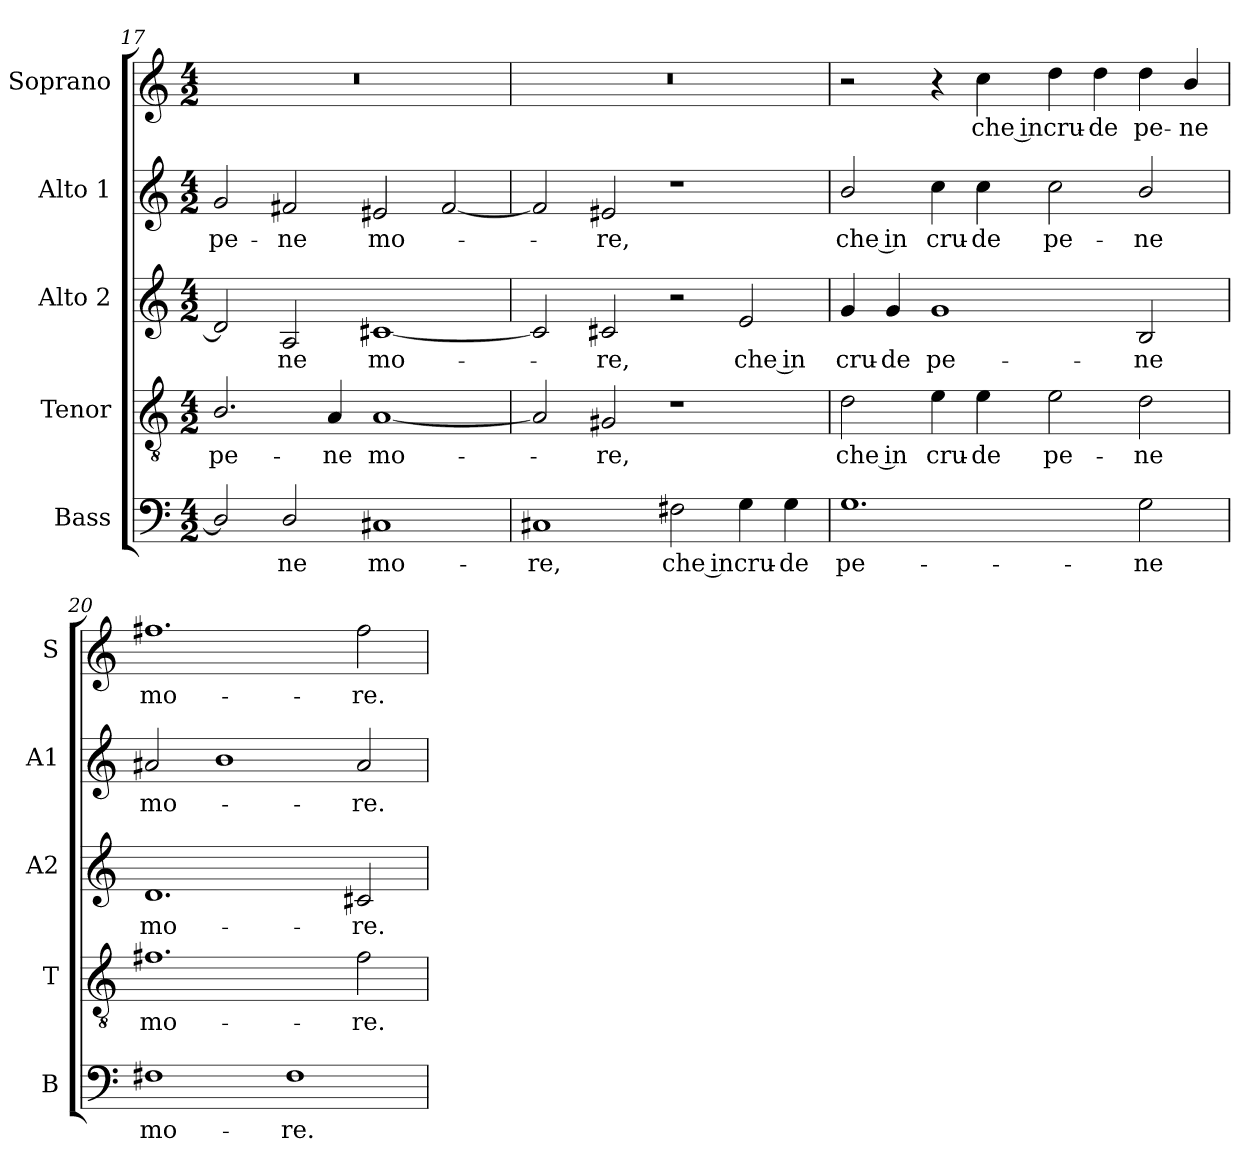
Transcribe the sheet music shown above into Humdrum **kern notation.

**kern	**text	**kern	**text	**kern	**text	**kern	**text	**kern	**text
*part5	*part5	*part4	*part4	*part3	*part3	*part2	*part2	*part1	*part1
*staff5	*staff5	*staff4	*staff4	*staff3	*staff3	*staff2	*staff2	*staff1	*staff1
*I"Bass	*	*I"Tenor	*	*I"Alto 2	*	*I"Alto 1	*	*I"Soprano	*
*I'B	*	*I'T	*	*I'A2	*	*I'A1	*	*I'S	*
!!LO:LB:g=z
*clefF4	*	*clefGv2	*	*clefG2	*	*clefG2	*	*clefG2	*
*	*	*ITrd7c12	*	*	*	*	*	*	*
*k[]	*	*k[]	*	*k[]	*	*k[]	*	*k[]	*
*C:	*	*C:	*	*C:	*	*C:	*	*C:	*
*M4/2	*	*M4/2	*	*M4/2	*	*M4/2	*	*M4/2	*
=17	=17	=17	=17	=17	=17	=17	=17	=17	=17
!	!	!	!LO:LY:b:color=#000000	!	!	!	!	!	!
!	!	!	!	!	!	!	!LO:LY:b:color=#000000	!LO:N:vis=1	!
2Di/]	.	2.BBi/	pe-	2di/]	.	2gi/	pe-	0r	.
!	!LO:LY:b:color=#000000	!	!	!	!	!	!	!	!
!	!	!	!	!	!LO:LY:b:color=#000000	!	!	!	!
!	!	!	!	!	!	!	!LO:LY:b:color=#000000	!	!
2Di/	-ne	.	.	2Ai/	-ne	2f#Xi/	-ne	.	.
!	!	!	!LO:LY:b:color=#000000	!	!	!	!	!	!
.	.	4AAi/	-ne	.	.	.	.	.	.
!	!LO:LY:b:color=#000000	!	!	!	!	!	!	!	!
!	!	!	!LO:LY:b:color=#000000	!	!	!	!	!	!
!	!	!	!	!	!LO:LY:b:color=#000000	!	!	!	!
!	!	!	!	!	!	!	!LO:LY:b:color=#000000	!	!
1C#Xi	mo-	[1AAi	mo-	[1c#Xi	mo-	2e#Xi/	mo-	.	.
.	.	.	.	.	.	[2f#i/	.	.	.
=18	=18	=18	=18	=18	=18	=18	=18	=18	=18
!	!LO:LY:b:color=#000000	!	!	!	!	!	!	!LO:N:vis=1	!
1C#Xi	-re,	2AAi/]	.	2c#i/]	.	2f#i/]	.	0r	.
!	!	!	!LO:LY:b:color=#000000	!	!	!	!	!	!
!	!	!	!	!	!LO:LY:b:color=#000000	!	!	!	!
!	!	!	!	!	!	!	!LO:LY:b:color=#000000	!	!
.	.	2GG#Xi/	-re,	2c#Xi/	-re,	2e#Xi/	-re,	.	.
!	!LO:LY:b:color=#000000	!	!	!	!	!	!	!	!
2F#Xi\	che in	1r	.	2r	.	1r	.	.	.
!	!LO:LY:b:color=#000000	!	!	!	!	!	!	!	!
!	!	!	!	!	!LO:LY:b:color=#000000	!	!	!	!
4Gi\	cru-	.	.	2ei/	che in	.	.	.	.
!	!LO:LY:b:color=#000000	!	!	!	!	!	!	!	!
4Gi\	-de	.	.	.	.	.	.	.	.
=19	=19	=19	=19	=19	=19	=19	=19	=19	=19
!	!LO:LY:b:color=#000000	!	!	!	!	!	!	!	!
!	!	!	!LO:LY:b:color=#000000	!	!	!	!	!	!
!	!	!	!	!	!LO:LY:b:color=#000000	!	!	!	!
!	!	!	!	!	!	!	!LO:LY:b:color=#000000	!	!
1.Gi	pe-	2Di\	che in	4gi/	cru-	2bi/	che in	2r	.
!	!	!	!	!	!LO:LY:b:color=#000000	!	!	!	!
.	.	.	.	4gi/	-de	.	.	.	.
!	!	!	!LO:LY:b:color=#000000	!	!	!	!	!	!
!	!	!	!	!	!LO:LY:b:color=#000000	!	!	!	!
!	!	!	!	!	!	!	!LO:LY:b:color=#000000	!	!
.	.	4Ei\	cru-	1gi	pe-	4cci\	cru-	4r	.
!	!	!	!LO:LY:b:color=#000000	!	!	!	!	!	!
!	!	!	!	!	!	!	!LO:LY:b:color=#000000	!	!
!	!	!	!	!	!	!	!	!	!LO:LY:b:color=#000000
.	.	4Ei\	-de	.	.	4cci\	-de	4cci\	che in
!	!	!	!LO:LY:b:color=#000000	!	!	!	!	!	!
!	!	!	!	!	!	!	!LO:LY:b:color=#000000	!	!
!	!	!	!	!	!	!	!	!	!LO:LY:b:color=#000000
.	.	2Ei\	pe-	.	.	2cci\	pe-	4ddi\	cru-
!	!	!	!	!	!	!	!	!	!LO:LY:b:color=#000000
.	.	.	.	.	.	.	.	4ddi\	-de
!	!LO:LY:b:color=#000000	!	!	!	!	!	!	!	!
!	!	!	!LO:LY:b:color=#000000	!	!	!	!	!	!
!	!	!	!	!	!LO:LY:b:color=#000000	!	!	!	!
!	!	!	!	!	!	!	!LO:LY:b:color=#000000	!	!
!	!	!	!	!	!	!	!	!	!LO:LY:b:color=#000000
2Gi\	-ne	2Di\	-ne	2Bi/	-ne	2bi/	-ne	4ddi\	pe-
!	!	!	!	!	!	!	!	!	!LO:LY:b:color=#000000
.	.	.	.	.	.	.	.	4bi/	-ne
=20	=20	=20	=20	=20	=20	=20	=20	=20	=20
!	!LO:LY:b:color=#000000	!	!	!	!	!	!	!	!
!	!	!	!LO:LY:b:color=#000000	!	!	!	!	!	!
!	!	!	!	!	!LO:LY:b:color=#000000	!	!	!	!
!	!	!	!	!	!	!	!LO:LY:b:color=#000000	!	!
!	!	!	!	!	!	!	!	!	!LO:LY:b:color=#000000
1F#Xi	mo-	1.F#Xi	mo-	1.di	mo-	2a#Xi/	mo-	1.ff#Xi	mo-
.	.	.	.	.	.	1bi	.	.	.
!	!LO:LY:b:color=#000000	!	!	!	!	!	!	!	!
1F#i	-re.	.	.	.	.	.	.	.	.
!	!	!	!LO:LY:b:color=#000000	!	!	!	!	!	!
!	!	!	!	!	!LO:LY:b:color=#000000	!	!	!	!
!	!	!	!	!	!	!	!LO:LY:b:color=#000000	!	!
!	!	!	!	!	!	!	!	!	!LO:LY:b:color=#000000
.	.	2F#i\	-re.	2c#Xi/	-re.	2a#i/	-re.	2ff#i\	-re.
=	=	=	=	=	=	=	=	=	=
*-	*-	*-	*-	*-	*-	*-	*-	*-	*-
